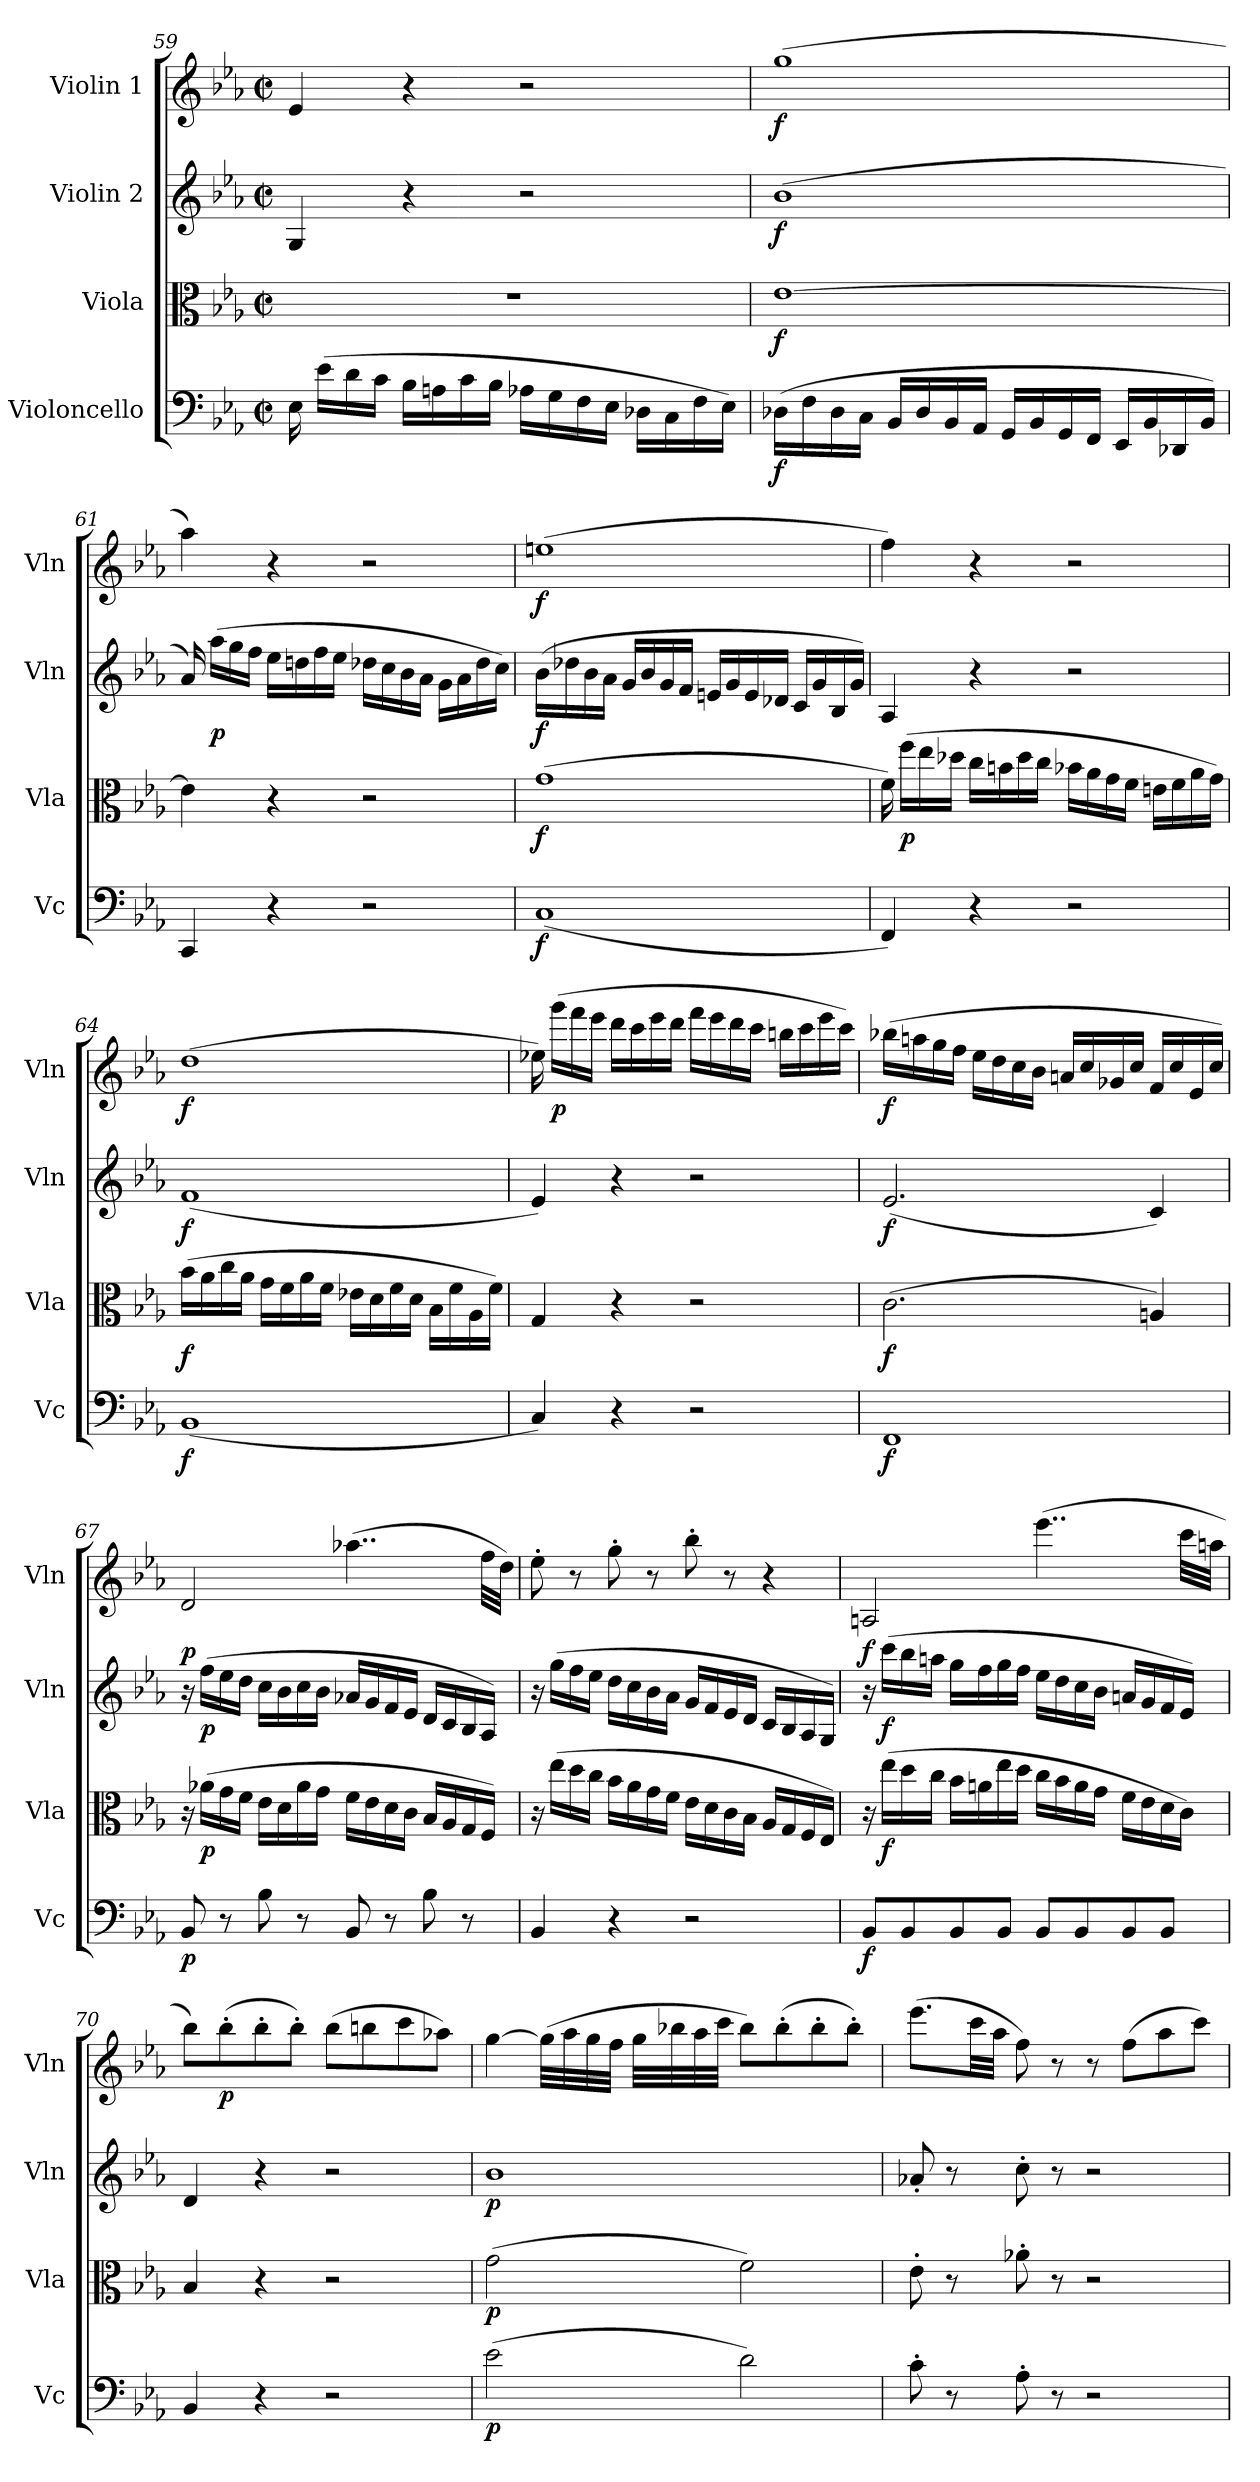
**kern	**dynam	**kern	**dynam	**kern	**dynam	**kern	**dynam
*part4	*part4	*part3	*part3	*part2	*part2	*part1	*part1
*staff4	*staff4	*staff3	*staff3	*staff2	*staff2	*staff1	*staff1
*I"Violoncello	*	*I"Viola	*	*I"Violin 2	*	*I"Violin 1	*
*I'Vc	*	*I'Vla	*	*I'Vln	*	*I'Vln	*
!!LO:LB:g=z
*clefF4	*	*clefC3	*	*clefG2	*	*clefG2	*
*k[b-e-a-]	*	*k[b-e-a-]	*	*k[b-e-a-]	*	*k[b-e-a-]	*
*M2/2	*	*M2/2	*	*M2/2	*	*M2/2	*
*met(c|)	*	*met(c|)	*	*met(c|)	*	*met(c|)	*
=59	=59	=59	=59	=59	=59	=59	=59
16E-\	.	1r	.	4G/	.	4e-/	.
(16e-\LL	.	.	.	.	.	.	.
16d\	.	.	.	.	.	.	.
16c\JJ	.	.	.	.	.	.	.
16B-\LL	.	.	.	4r	.	4r	.
16An\	.	.	.	.	.	.	.
16c\	.	.	.	.	.	.	.
16B-\JJ	.	.	.	.	.	.	.
16A-X\LL	.	.	.	2r	.	2r	.
16G\	.	.	.	.	.	.	.
16F\	.	.	.	.	.	.	.
16E-\JJ	.	.	.	.	.	.	.
16D-X\LL	.	.	.	.	.	.	.
16C\	.	.	.	.	.	.	.
16F\	.	.	.	.	.	.	.
16E-\JJ)	.	.	.	.	.	.	.
=60	=60	=60	=60	=60	=60	=60	=60
!	!LO:DY:b	!	!LO:DY:b	!	!LO:DY:b	!	!LO:DY:b
(16D-X\LL	f	[1e-	f	(1b-	f	(1gg	f
16F\	.	.	.	.	.	.	.
16D-\	.	.	.	.	.	.	.
16C\JJ	.	.	.	.	.	.	.
16BB-/LL	.	.	.	.	.	.	.
16D-/	.	.	.	.	.	.	.
16BB-/	.	.	.	.	.	.	.
16AA-/JJ	.	.	.	.	.	.	.
16GG/LL	.	.	.	.	.	.	.
16BB-/	.	.	.	.	.	.	.
16GG/	.	.	.	.	.	.	.
16FF/JJ	.	.	.	.	.	.	.
16EE-/LL	.	.	.	.	.	.	.
16BB-/	.	.	.	.	.	.	.
16DD-X/	.	.	.	.	.	.	.
16BB-/JJ)	.	.	.	.	.	.	.
!!LO:LB:g=z
=61	=61	=61	=61	=61	=61	=61	=61
4CC/	.	4e-\]	.	16a-/)	.	4aa-\)	.
!	!	!	!	!	!LO:DY:b	!	!
.	.	.	.	(16aa-\LL	p	.	.
.	.	.	.	16gg\	.	.	.
.	.	.	.	16ff\JJ	.	.	.
4r	.	4r	.	16ee-\LL	.	4r	.
.	.	.	.	16ddn\	.	.	.
.	.	.	.	16ff\	.	.	.
.	.	.	.	16ee-\JJ	.	.	.
2r	.	2r	.	16dd-X\LL	.	2r	.
.	.	.	.	16cc\	.	.	.
.	.	.	.	16b-\	.	.	.
.	.	.	.	16a-\JJ	.	.	.
.	.	.	.	16g\LL	.	.	.
.	.	.	.	16a-\	.	.	.
.	.	.	.	16dd-\	.	.	.
.	.	.	.	16cc\JJ)	.	.	.
=62	=62	=62	=62	=62	=62	=62	=62
!	!LO:DY:b	!	!LO:DY:b	!	!LO:DY:b	!	!LO:DY:b
(1C	f	(1g	f	(16b-\LL	f	(1een	f
.	.	.	.	16dd-X\	.	.	.
.	.	.	.	16b-\	.	.	.
.	.	.	.	16a-\JJ	.	.	.
.	.	.	.	16g/LL	.	.	.
.	.	.	.	16b-/	.	.	.
.	.	.	.	16g/	.	.	.
.	.	.	.	16f/JJ	.	.	.
.	.	.	.	16en/LL	.	.	.
.	.	.	.	16g/	.	.	.
.	.	.	.	16e/	.	.	.
.	.	.	.	16d-X/JJ	.	.	.
.	.	.	.	16c/LL	.	.	.
.	.	.	.	16g/	.	.	.
.	.	.	.	16B-/	.	.	.
.	.	.	.	16g/JJ)	.	.	.
!!LO:PB:g=z
=63	=63	=63	=63	=63	=63	=63	=63
4FF/)	.	16f\)	.	4A-/	.	4ff\)	.
!	!	!	!LO:DY:b	!	!	!	!
.	.	(16ff\LL	p	.	.	.	.
.	.	16ee-\	.	.	.	.	.
.	.	16dd-X\JJ	.	.	.	.	.
4r	.	16cc\LL	.	4r	.	4r	.
.	.	16bn\	.	.	.	.	.
.	.	16dd-\	.	.	.	.	.
.	.	16cc\JJ	.	.	.	.	.
2r	.	16b-X\LL	.	2r	.	2r	.
.	.	16a-\	.	.	.	.	.
.	.	16g\	.	.	.	.	.
.	.	16f\JJ	.	.	.	.	.
.	.	16en\LL	.	.	.	.	.
.	.	16f\	.	.	.	.	.
.	.	16a-\	.	.	.	.	.
.	.	16g\JJ)	.	.	.	.	.
=64	=64	=64	=64	=64	=64	=64	=64
!	!LO:DY:b	!	!LO:DY:b	!	!LO:DY:b	!	!LO:DY:b
(1BB-	f	(16b-\LL	f	(1f	f	(1dd	f
.	.	16a-\	.	.	.	.	.
.	.	16cc\	.	.	.	.	.
.	.	16a-\JJ	.	.	.	.	.
.	.	16g\LL	.	.	.	.	.
.	.	16f\	.	.	.	.	.
.	.	16a-\	.	.	.	.	.
.	.	16f\JJ	.	.	.	.	.
.	.	16e-X\LL	.	.	.	.	.
.	.	16d\	.	.	.	.	.
.	.	16f\	.	.	.	.	.
.	.	16d\JJ	.	.	.	.	.
.	.	16B-\LL	.	.	.	.	.
.	.	16f\	.	.	.	.	.
.	.	16A-\	.	.	.	.	.
.	.	16f\JJ)	.	.	.	.	.
!!LO:LB:g=z
=65	=65	=65	=65	=65	=65	=65	=65
4C/)	.	4G/	.	4e-/)	.	16ee-X\)	.
!	!	!	!	!	!	!	!LO:DY:b
.	.	.	.	.	.	(16ggg\LL	p
.	.	.	.	.	.	16fff\	.
.	.	.	.	.	.	16eee-\JJ	.
4r	.	4r	.	4r	.	16ddd\LL	.
.	.	.	.	.	.	16ccc\	.
.	.	.	.	.	.	16eee-\	.
.	.	.	.	.	.	16ddd\JJ	.
2r	.	2r	.	2r	.	16fff\LL	.
.	.	.	.	.	.	16eee-\	.
.	.	.	.	.	.	16ddd\	.
.	.	.	.	.	.	16ccc\JJ	.
.	.	.	.	.	.	16bbn\LL	.
.	.	.	.	.	.	16ccc\	.
.	.	.	.	.	.	16eee-\	.
.	.	.	.	.	.	16ccc\JJ)	.
=66	=66	=66	=66	=66	=66	=66	=66
!	!LO:DY:b	!	!LO:DY:b	!	!LO:DY:b	!	!LO:DY:b
1FF	f	(2.c\	f	(2.e-/	f	(16bb-X\LL	f
.	.	.	.	.	.	16aan\	.
.	.	.	.	.	.	16gg\	.
.	.	.	.	.	.	16ff\JJ	.
.	.	.	.	.	.	16ee-\LL	.
.	.	.	.	.	.	16dd\	.
.	.	.	.	.	.	16cc\	.
.	.	.	.	.	.	16b-\JJ	.
.	.	.	.	.	.	16an/LL	.
.	.	.	.	.	.	16cc/	.
.	.	.	.	.	.	16g-X/	.
.	.	.	.	.	.	16cc/JJ	.
.	.	4An/)	.	4c/)	.	16f/LL	.
.	.	.	.	.	.	16cc/	.
.	.	.	.	.	.	16e-/	.
.	.	.	.	.	.	16cc/JJ)	.
!!LO:LB:g=z
=67	=67	=67	=67	=67	=67	=67	=67
!	!LO:DY:b	!	!	!	!	!	!LO:DY:b
8BB-/	p	16r	.	16r	.	2d/	p
!	!	!	!LO:DY:b	!	!LO:DY:b	!	!
.	.	(16a-X\LL	p	(16ff\LL	p	.	.
8r	.	16g\	.	16ee-\	.	.	.
.	.	16f\JJ	.	16dd\JJ	.	.	.
8B-\	.	16e-\LL	.	16cc\LL	.	.	.
.	.	16d\	.	16b-\	.	.	.
8r	.	16a-\	.	16cc\	.	.	.
.	.	16g\JJ	.	16b-\JJ	.	.	.
8BB-/	.	16f\LL	.	16a-X/LL	.	(4..aa-X\	.
.	.	16e-\	.	16g/	.	.	.
8r	.	16d\	.	16f/	.	.	.
.	.	16c\JJ	.	16e-/JJ	.	.	.
8B-\	.	16B-/LL	.	16d/LL	.	.	.
.	.	16A-/	.	16c/	.	.	.
8r	.	16G/	.	16B-/	.	.	.
.	.	16F/JJ)	.	16A-/JJ)	.	32ff\LLL	.
.	.	.	.	.	.	32dd\JJJ)	.
=68	=68	=68	=68	=68	=68	=68	=68
4BB-/	.	16r	.	16r	.	8ee-'\	.
.	.	(16ee-\LL	.	(16gg\LL	.	.	.
.	.	16dd\	.	16ff\	.	8r	.
.	.	16cc\JJ	.	16ee-\JJ	.	.	.
4r	.	16b-\LL	.	16dd\LL	.	8gg'\	.
.	.	16a-\	.	16cc\	.	.	.
.	.	16g\	.	16b-\	.	8r	.
.	.	16f\JJ	.	16a-\JJ	.	.	.
2r	.	16e-\LL	.	16g/LL	.	8bb-'\	.
.	.	16d\	.	16f/	.	.	.
.	.	16c\	.	16e-/	.	8r	.
.	.	16B-\JJ	.	16d/JJ	.	.	.
.	.	16A-/LL	.	16c/LL	.	4r	.
.	.	16G/	.	16B-/	.	.	.
.	.	16F/	.	16A-/	.	.	.
.	.	16E-/JJ)	.	16G/JJ)	.	.	.
!!LO:LB:g=z
=69	=69	=69	=69	=69	=69	=69	=69
!	!LO:DY:b	!	!	!	!	!	!LO:DY:b
8BB-/L	f	16r	.	16r	.	2An/	f
!	!	!	!LO:DY:b	!	!LO:DY:b	!	!
.	.	(16ee-\LL	f	(16ccc\LL	f	.	.
8BB-/	.	16dd\	.	16bb-\	.	.	.
.	.	16cc\JJ	.	16aan\JJ	.	.	.
8BB-/	.	16b-\LL	.	16gg\LL	.	.	.
.	.	16an\	.	16ff\	.	.	.
8BB-/J	.	16ee-\	.	16gg\	.	.	.
.	.	16dd\JJ	.	16ff\JJ	.	.	.
8BB-/L	.	16cc\LL	.	16ee-\LL	.	(4..eee-\	.
.	.	16b-\	.	16dd\	.	.	.
8BB-/	.	16a\	.	16cc\	.	.	.
.	.	16g\JJ	.	16b-\JJ	.	.	.
8BB-/	.	16f\LL	.	16an/LL	.	.	.
.	.	16e-\	.	16g/	.	.	.
8BB-/J	.	16d\	.	16f/	.	.	.
.	.	16c\JJ)	.	16e-/JJ)	.	32ccc\LLL	.
.	.	.	.	.	.	32aan\JJJ	.
=70	=70	=70	=70	=70	=70	=70	=70
4BB-/	.	4B-/	.	4d/	.	8bb-\L)	.
!	!	!	!	!	!	!	!LO:DY:b
.	.	.	.	.	.	(8bb-'\	p
4r	.	4r	.	4r	.	8bb-'\	.
.	.	.	.	.	.	8bb-'\J)	.
2r	.	2r	.	2r	.	(8bb-\L	.
.	.	.	.	.	.	8bbn\	.
.	.	.	.	.	.	8ccc\	.
.	.	.	.	.	.	8aa-X\J)	.
=71	=71	=71	=71	=71	=71	=71	=71
!	!LO:DY:b	!	!LO:DY:b	!	!LO:DY:b	!	!
(2e-\	p	(2g\	p	1b-	p	[4gg\	.
.	.	.	.	.	.	(32gg\LLL]	.
.	.	.	.	.	.	32aa-\	.
.	.	.	.	.	.	32gg\	.
.	.	.	.	.	.	32ff\JJJ	.
.	.	.	.	.	.	32gg\LLL	.
.	.	.	.	.	.	32bb-X\	.
.	.	.	.	.	.	32aa-\	.
.	.	.	.	.	.	32ccc\JJJ	.
2d\)	.	2f\)	.	.	.	8bb-\L)	.
.	.	.	.	.	.	(8bb-'\	.
.	.	.	.	.	.	8bb-'\	.
.	.	.	.	.	.	8bb-'\J)	.
!!LO:LB:g=z
=72	=72	=72	=72	=72	=72	=72	=72
8c'\	.	8e-'\	.	8a-X'/	.	(8.eee-\L	.
8r	.	8r	.	8r	.	.	.
.	.	.	.	.	.	32ccc\LL	.
.	.	.	.	.	.	32aa-\JJJ	.
8A-'\	.	8a-X'\	.	8cc'\	.	8ff\)	.
8r	.	8r	.	8r	.	8r	.
2r	.	2r	.	2r	.	8r	.
.	.	.	.	.	.	(8ff\L	.
.	.	.	.	.	.	8aa-\	.
.	.	.	.	.	.	8ccc\J)	.
=	=	=	=	=	=	=	=
*-	*-	*-	*-	*-	*-	*-	*-
